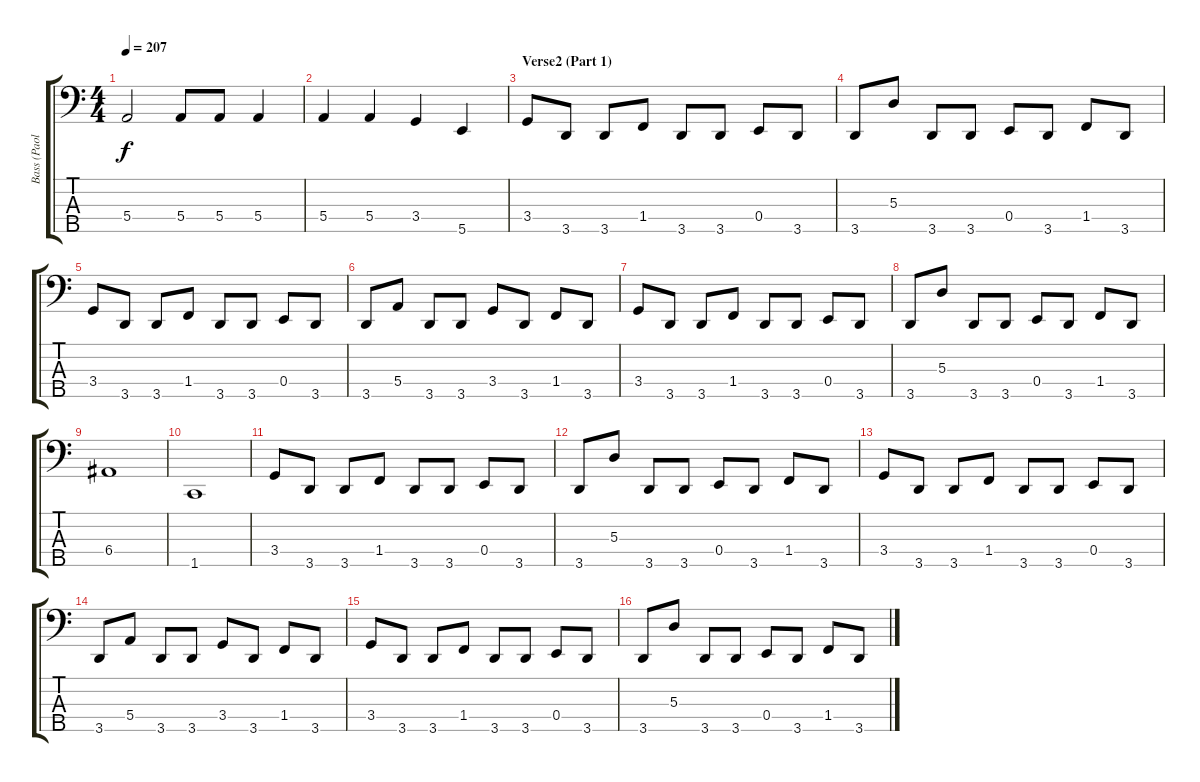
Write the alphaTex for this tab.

\track ("Bass (Paolo)" "Bass (Paol") {instrument electricbasspick}
\staff {score tabs}
\tuning (G2 D2 A1 E1 B0) {hide}
\ts (4 4)
\tempo 207
\clef f4
\ks c
5.4.2{dy f} 5.4.8 5.4.8 5.4.4 |
5.4.4 5.4.4 3.4.4 5.5.4 |
\section ("" "Verse2 (Part 1)")
3.4.8 3.5.8 3.5.8 1.4.8 3.5.8 3.5.8 0.4.8 3.5.8 |
3.5.8 5.3.8 3.5.8 3.5.8 0.4.8 3.5.8 1.4.8 3.5.8 |
3.4.8 3.5.8 3.5.8 1.4.8 3.5.8 3.5.8 0.4.8 3.5.8 |
3.5.8 5.4.8 3.5.8 3.5.8 3.4.8 3.5.8 1.4.8 3.5.8 |
3.4.8 3.5.8 3.5.8 1.4.8 3.5.8 3.5.8 0.4.8 3.5.8 |
3.5.8 5.3.8 3.5.8 3.5.8 0.4.8 3.5.8 1.4.8 3.5.8 |
6.4.1 |
1.5.1 |
3.4.8 3.5.8 3.5.8 1.4.8 3.5.8 3.5.8 0.4.8 3.5.8 |
3.5.8 5.3.8 3.5.8 3.5.8 0.4.8 3.5.8 1.4.8 3.5.8 |
3.4.8 3.5.8 3.5.8 1.4.8 3.5.8 3.5.8 0.4.8 3.5.8 |
3.5.8 5.4.8 3.5.8 3.5.8 3.4.8 3.5.8 1.4.8 3.5.8 |
3.4.8 3.5.8 3.5.8 1.4.8 3.5.8 3.5.8 0.4.8 3.5.8 |
3.5.8 5.3.8 3.5.8 3.5.8 0.4.8 3.5.8 1.4.8 3.5.8
